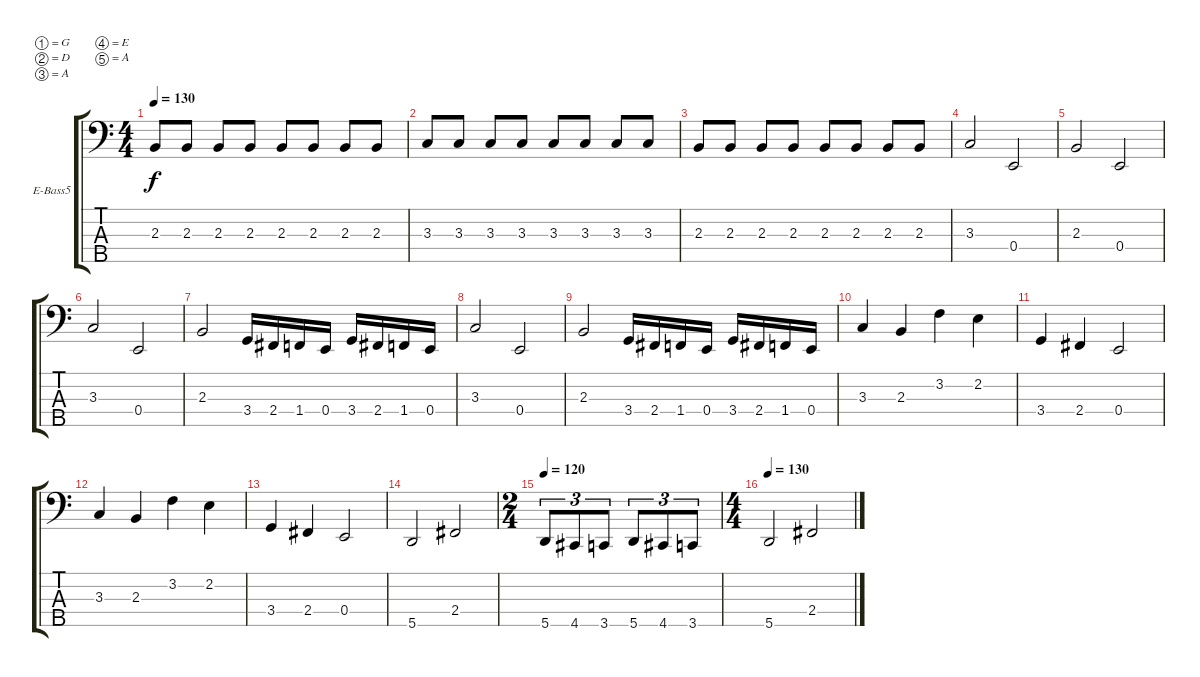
\bracketExtendMode groupsimilarinstruments
\firstSystemTrackNameOrientation horizontal
\otherSystemsTrackNameOrientation horizontal
\track ("Rob" "E-Bass5") {instrument electricbassfinger}
\staff {score tabs}
\tuning (G2 D2 A1 E1 A0)
\ts (4 4)
\tempo 130
\clef f4
\ks c
2.3.8{dy f} 2.3.8 2.3.8 2.3.8 2.3.8 2.3.8 2.3.8 2.3.8 |
3.3.8 3.3.8 3.3.8 3.3.8 3.3.8 3.3.8 3.3.8 3.3.8 |
2.3.8 2.3.8 2.3.8 2.3.8 2.3.8 2.3.8 2.3.8 2.3.8 |
3.3.2 0.4.2 |
2.3.2 0.4.2 |
3.3.2 0.4.2 |
2.3.2 3.4.16 2.4.16 1.4.16 0.4.16 3.4.16 2.4.16 1.4.16 0.4.16 |
3.3.2 0.4.2 |
2.3.2 3.4.16 2.4.16 1.4.16 0.4.16 3.4.16 2.4.16 1.4.16 0.4.16 |
3.3.4 2.3.4 3.2.4 2.2.4 |
3.4.4 2.4.4 0.4.2 |
3.3.4 2.3.4 3.2.4 2.2.4 |
3.4.4 2.4.4 0.4.2 |
5.5.2 2.4.2 |
\ts (2 4)
\tempo 120
5.5.8{tu (3 2)} 4.5.8{tu (3 2)} 3.5.8{tu (3 2)} 5.5.8{tu (3 2)} 4.5.8{tu (3 2)} 3.5.8{tu (3 2)} |
\ts (4 4)
\tempo 130
5.5.2 2.4.2
